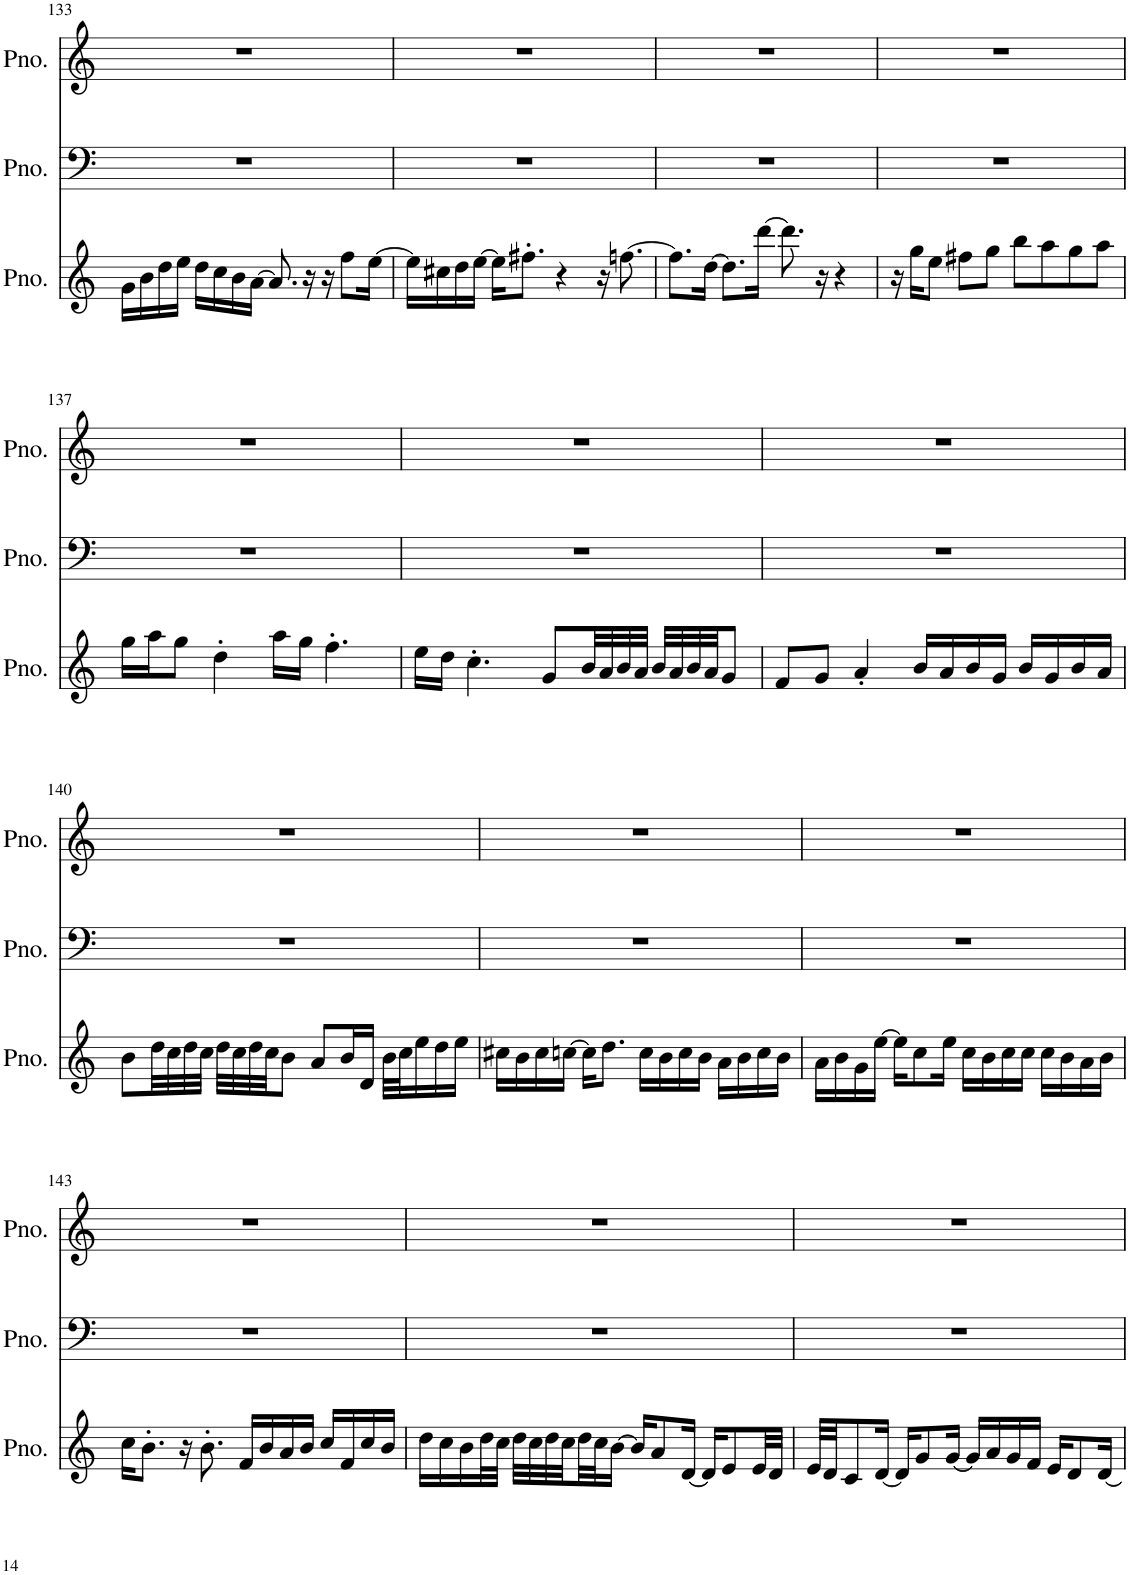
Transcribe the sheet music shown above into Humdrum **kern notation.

**kern	**kern	**kern
*part3	*part2	*part1
*staff3	*staff2	*staff1
*I"Piano	*I"Piano	*I"Piano
*I'Pno.	*I'Pno.	*I'Pno.
!!LO:PB:g=z
*clefG2	*clefF4	*clefG2
*k[]	*k[]	*k[]
*M4/4	*M4/4	*M4/4
=133	=133	=133
16g\LL	1r	1r
16b\	.	.
16dd\	.	.
16ee\JJ	.	.
16dd\LL	.	.
16cc\	.	.
16b\	.	.
[16a\JJ	.	.
8.a/]	.	.
16r	.	.
16r	.	.
8ff\L	.	.
[16ee\Jk	.	.
=134	=134	=134
16ee\LL]	1r	1r
16cc#X\	.	.
16dd\	.	.
[16ee\JJ	.	.
16ee\KL]	.	.
8.ff#X'\J	.	.
4r	.	.
16r	.	.
[8.ffn\	.	.
=135	=135	=135
8.ff\L]	1r	1r
[16dd\Jk	.	.
8.dd\L]	.	.
[16ddd\Jk	.	.
8.ddd\]	.	.
16r	.	.
4r	.	.
=136	=136	=136
16r	1r	1r
16gg\KL	.	.
8ee\J	.	.
8ff#X\L	.	.
8gg\J	.	.
8bb\L	.	.
8aa\	.	.
8gg\	.	.
8aa\J	.	.
!!LO:LB:g=z
=137	=137	=137
16gg\LL	1r	1r
16aa\J	.	.
8gg\J	.	.
4dd'\	.	.
16aa\LL	.	.
16gg\JJ	.	.
4.ff'\	.	.
=138	=138	=138
16ee\LL	1r	1r
16dd\JJ	.	.
4.cc'\	.	.
8g/L	.	.
32b/LL	.	.
32a/	.	.
32b/	.	.
32a/JJJ	.	.
32b/LLL	.	.
32a/	.	.
32b/	.	.
32a/JJ	.	.
8g/J	.	.
=139	=139	=139
8f/L	1r	1r
8g/J	.	.
4a'/	.	.
16b/LL	.	.
16a/	.	.
16b/	.	.
16g/JJ	.	.
16b/LL	.	.
16g/	.	.
16b/	.	.
16a/JJ	.	.
!!LO:LB:g=z
=140	=140	=140
8b\L	1r	1r
32dd\LL	.	.
32cc\	.	.
32dd\	.	.
32cc\JJJ	.	.
32dd\LLL	.	.
32cc\	.	.
32dd\	.	.
32cc\JJ	.	.
8b\J	.	.
8a/L	.	.
16b/L	.	.
16d/JJ	.	.
32b\LLL	.	.
32cc\J	.	.
16ee\	.	.
16dd\	.	.
16ee\JJ	.	.
=141	=141	=141
16cc#X\LL	1r	1r
16b\	.	.
16cc#\	.	.
[16ccn\JJ	.	.
16cc\KL]	.	.
8.dd\J	.	.
16cc\LL	.	.
16b\	.	.
16cc\	.	.
16b\JJ	.	.
16a\LL	.	.
16b\	.	.
16cc\	.	.
16b\JJ	.	.
=142	=142	=142
16a\LL	1r	1r
16b\	.	.
16g\	.	.
[16ee\JJ	.	.
16ee\KL]	.	.
8cc\	.	.
16ee\Jk	.	.
16cc\LL	.	.
16b\	.	.
16cc\	.	.
16cc\JJ	.	.
16cc\LL	.	.
16b\	.	.
16a\	.	.
16b\JJ	.	.
!!LO:LB:g=z
=143	=143	=143
16cc\KL	1r	1r
8.b'\J	.	.
16r	.	.
8.b'\	.	.
16f/LL	.	.
16b/	.	.
16a/	.	.
16b/JJ	.	.
16cc/LL	.	.
16f/	.	.
16cc/	.	.
16b/JJ	.	.
=144	=144	=144
16dd\LL	1r	1r
16cc\	.	.
16b\	.	.
32dd\L	.	.
32cc\JJJ	.	.
32dd\LLL	.	.
32cc\	.	.
32dd\	.	.
32cc\	.	.
32dd\	.	.
32cc\J	.	.
[16b\JJ	.	.
16b/KL]	.	.
8a/	.	.
[16d/Jk	.	.
16d/KL]	.	.
8e/	.	.
32e/LL	.	.
32d/JJJ	.	.
=145	=145	=145
32e/LLL	1r	1r
32d/JJ	.	.
8c/	.	.
[16d/Jk	.	.
16d/KL]	.	.
8g/	.	.
[16g/Jk	.	.
16g/LL]	.	.
16a/	.	.
16g/	.	.
16f/JJ	.	.
16e/KL	.	.
8d/	.	.
[16d/Jk	.	.
=	=	=
*-	*-	*-
